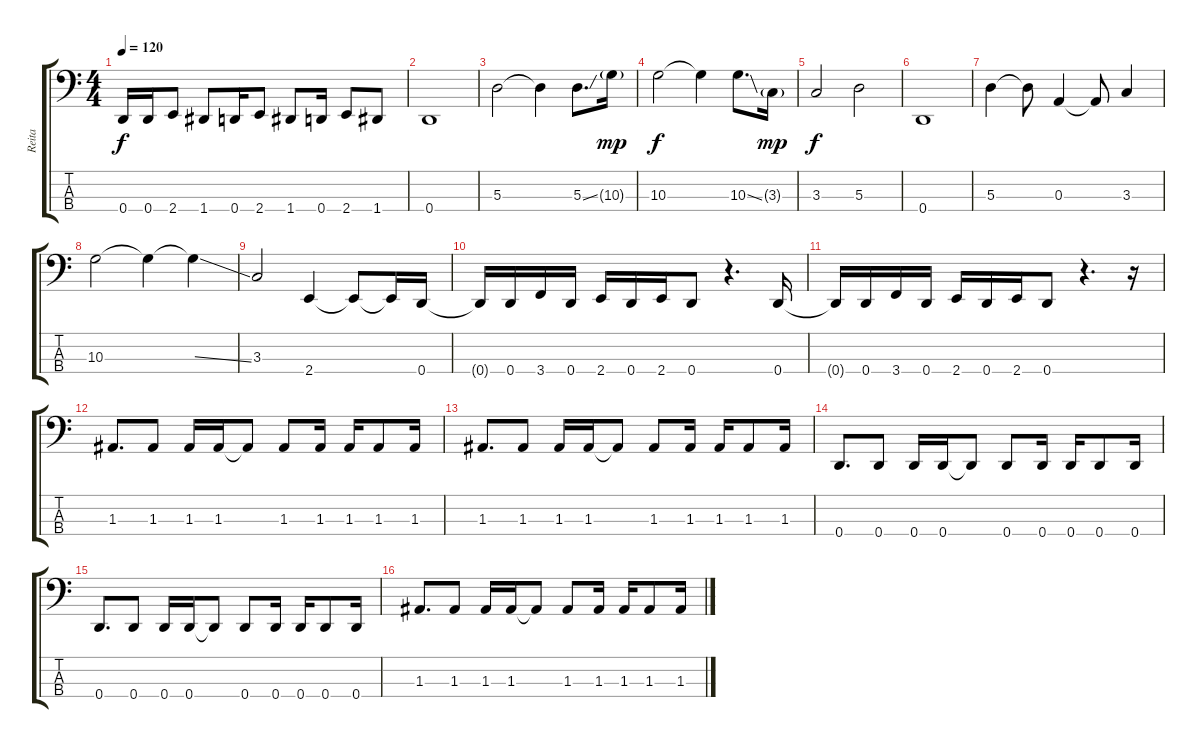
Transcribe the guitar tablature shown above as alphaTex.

\track ("Reita" "Reita") {instrument electricbasspick}
\staff {score tabs}
\tuning (G2 D2 A1 D1) {hide}
\ts (4 4)
\tempo 120
\clef f4
\ks c
0.4.16{dy f} 0.4.16 2.4.8 1.4.8 0.4.16 2.4.8 1.4.8 0.4.16 2.4.8 1.4.8 |
0.4.1 |
5.3.2 5.3{t}.4 5.3{ss}.8{d} 10.3{g}.16{dy mp} |
10.3.2{dy f} 10.3{t}.4 10.3{ss}.8{d} 3.3{g}.16{dy mp} |
3.3.2{dy f} 5.3.2 |
0.4.1 |
5.3.4 5.3{t}.8 0.3.4 0.3{t}.8 3.3.4 |
10.3.2 10.3{t}.4 10.3{ss t}.4 |
3.3.2 2.4.4 2.4{t}.8 2.4{t}.16 0.4.16 |
0.4{t}.16 0.4.16 3.4.16 0.4.16 2.4.16 0.4.16 2.4.16 0.4.8 r.4{d} 0.4.16 |
0.4{t}.16 0.4.16 3.4.16 0.4.16 2.4.16 0.4.16 2.4.16 0.4.8 r.4{d} r.16 |
1.3.8{d} 1.3.8 1.3.16 1.3.16 1.3{t}.8 1.3.8 1.3.16 1.3.16 1.3.8 1.3.16 |
1.3.8{d} 1.3.8 1.3.16 1.3.16 1.3{t}.8 1.3.8 1.3.16 1.3.16 1.3.8 1.3.16 |
0.4.8{d} 0.4.8 0.4.16 0.4.16 0.4{t}.8 0.4.8 0.4.16 0.4.16 0.4.8 0.4.16 |
0.4.8{d} 0.4.8 0.4.16 0.4.16 0.4{t}.8 0.4.8 0.4.16 0.4.16 0.4.8 0.4.16 |
1.3.8{d} 1.3.8 1.3.16 1.3.16 1.3{t}.8 1.3.8 1.3.16 1.3.16 1.3.8 1.3.16
